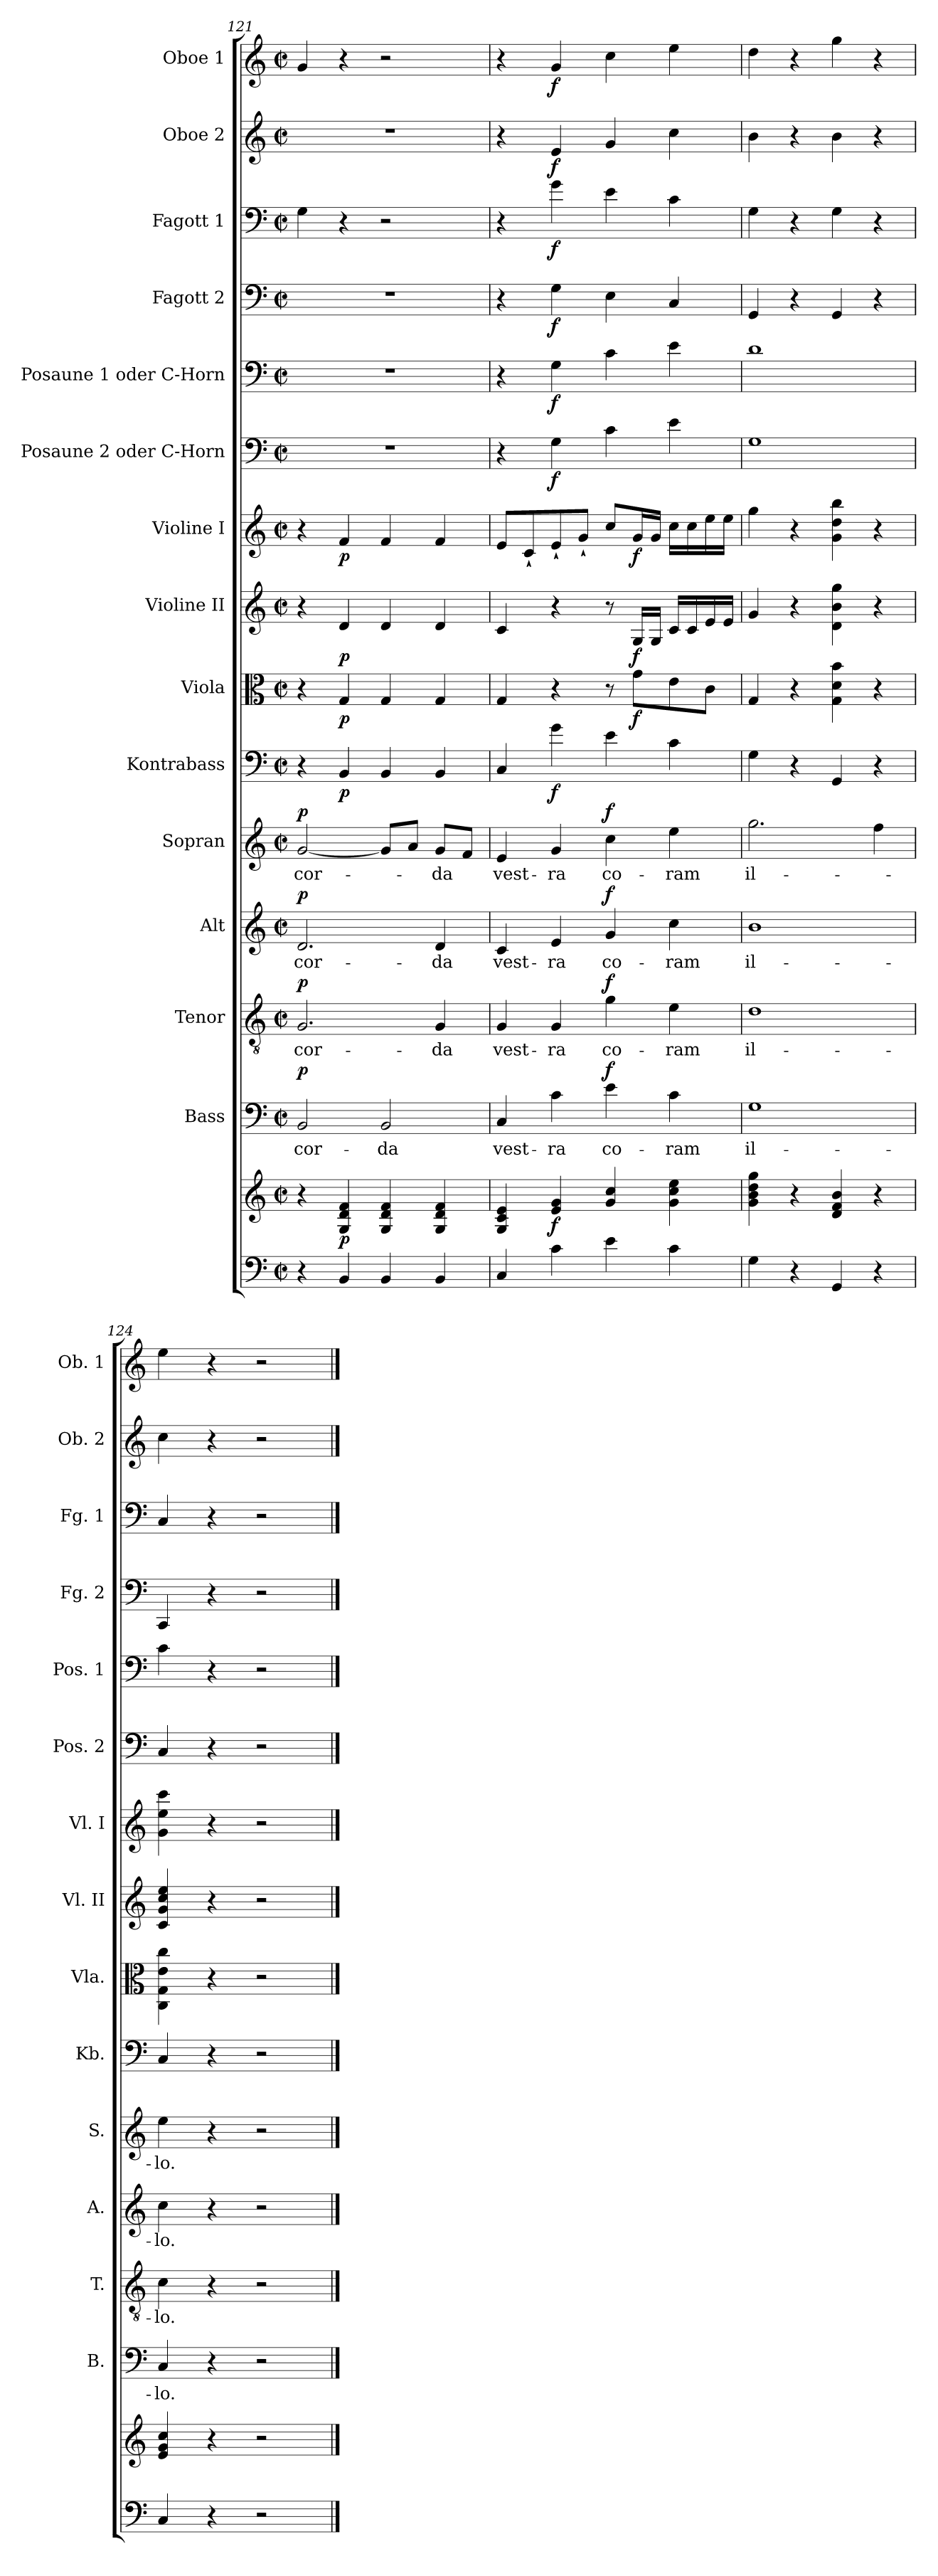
**kern	**kern	**dynam	**kern	**text	**dynam	**kern	**text	**dynam	**kern	**text	**dynam	**kern	**text	**dynam	**kern	**dynam	**kern	**dynam	**kern	**dynam	**kern	**dynam	**kern	**dynam	**kern	**dynam	**kern	**dynam	**kern	**dynam	**kern	**dynam	**kern	**dynam
*part15	*part15	*part15	*part14	*part14	*part14	*part13	*part13	*part13	*part12	*part12	*part12	*part11	*part11	*part11	*part10	*part10	*part9	*part9	*part8	*part8	*part7	*part7	*part6	*part6	*part5	*part5	*part4	*part4	*part3	*part3	*part2	*part2	*part1	*part1
*staff16	*staff15	*staff15/16	*staff14	*staff14	*staff14	*staff13	*staff13	*staff13	*staff12	*staff12	*staff12	*staff11	*staff11	*staff11	*staff10	*staff10	*staff9	*staff9	*staff8	*staff8	*staff7	*staff7	*staff6	*staff6	*staff5	*staff5	*staff4	*staff4	*staff3	*staff3	*staff2	*staff2	*staff1	*staff1
*	*	*	*I"Bass	*	*	*I"Tenor	*	*	*I"Alt	*	*	*I"Sopran	*	*	*I"Kontrabass	*	*I"Viola	*	*I"Violine II	*	*I"Violine I	*	*I"Posaune 2 oder C-Horn	*	*I"Posaune 1 oder C-Horn	*	*I"Fagott 2	*	*I"Fagott 1	*	*I"Oboe 2	*	*I"Oboe 1	*
*	*	*	*I'B.	*	*	*I'T.	*	*	*I'A.	*	*	*I'S.	*	*	*I'Kb.	*	*I'Vla.	*	*I'Vl. II	*	*I'Vl. I	*	*I'Pos. 2	*	*I'Pos. 1	*	*I'Fg. 2	*	*I'Fg. 1	*	*I'Ob. 2	*	*I'Ob. 1	*
*clefF4	*clefG2	*	*clefF4	*	*	*clefGv2	*	*	*clefG2	*	*	*clefG2	*	*	*clefF4	*	*clefC3	*	*clefG2	*	*clefG2	*	*clefF4	*	*clefF4	*	*clefF4	*	*clefF4	*	*clefG2	*	*clefG2	*
*	*	*	*	*	*	*	*	*	*	*	*	*	*	*	*ITrd7c12	*	*	*	*	*	*	*	*	*	*	*	*	*	*	*	*	*	*	*
*k[]	*k[]	*	*k[]	*	*	*k[]	*	*	*k[]	*	*	*k[]	*	*	*k[]	*	*k[]	*	*k[]	*	*k[]	*	*k[]	*	*k[]	*	*k[]	*	*k[]	*	*k[]	*	*k[]	*
*C:	*C:	*	*C:	*	*	*C:	*	*	*C:	*	*	*C:	*	*	*C:	*	*C:	*	*C:	*	*C:	*	*C:	*	*C:	*	*C:	*	*C:	*	*C:	*	*C:	*
*M2/2	*M2/2	*	*M2/2	*	*	*M2/2	*	*	*M2/2	*	*	*M2/2	*	*	*M2/2	*	*M2/2	*	*M2/2	*	*M2/2	*	*M2/2	*	*M2/2	*	*M2/2	*	*M2/2	*	*M2/2	*	*M2/2	*
*met(c|)	*met(c|)	*	*met(c|)	*	*	*met(c|)	*	*	*met(c|)	*	*	*met(c|)	*	*	*met(c|)	*	*met(c|)	*	*met(c|)	*	*met(c|)	*	*met(c|)	*	*met(c|)	*	*met(c|)	*	*met(c|)	*	*met(c|)	*	*met(c|)	*
=121	=121	=121	=121	=121	=121	=121	=121	=121	=121	=121	=121	=121	=121	=121	=121	=121	=121	=121	=121	=121	=121	=121	=121	=121	=121	=121	=121	=121	=121	=121	=121	=121	=121	=121
!	!	!	!	!LO:LY:b	!LO:DY:a	!	!LO:LY:b	!LO:DY:a	!	!LO:LY:b	!LO:DY:a	!	!LO:LY:b	!LO:DY:a	!	!	!	!	!	!	!	!	!	!	!	!	!	!	!	!	!	!	!	!
4r	4r	.	2BB/	cor-	p	2.G/	cor-	p	2.d/	cor-	p	[2g/	cor-	p	4r	.	4r	.	4r	.	4r	.	1r	.	1r	.	1r	.	4G\	.	1r	.	4g/	.
!	!	!LO:DY:b	!	!	!	!	!	!	!	!	!	!	!	!	!	!LO:DY:b	!	!LO:DY:b	!	!LO:DY:b	!	!LO:DY:b	!	!	!	!	!	!	!	!	!	!	!	!
4BB/	4G/ 4d/ 4f/	p	.	.	.	.	.	.	.	.	.	.	.	.	4BBB/	p	4G/	p	4d/	p	4f/	p	.	.	.	.	.	.	4r	.	.	.	4r	.
!	!	!	!	!LO:LY:b	!	!	!	!	!	!	!	!	!	!	!	!	!	!	!	!	!	!	!	!	!	!	!	!	!	!	!	!	!	!
4BB/	4G/ 4d/ 4f/	.	2BB/	-da	.	.	.	.	.	.	.	8g/L]	.	.	4BBB/	.	4G/	.	4d/	.	4f/	.	.	.	.	.	.	.	2r	.	.	.	2r	.
.	.	.	.	.	.	.	.	.	.	.	.	8a/J	.	.	.	.	.	.	.	.	.	.	.	.	.	.	.	.	.	.	.	.	.	.
!	!	!	!	!	!	!	!LO:LY:b	!	!	!LO:LY:b	!	!	!LO:LY:b	!	!	!	!	!	!	!	!	!	!	!	!	!	!	!	!	!	!	!	!	!
4BB/	4G/ 4d/ 4f/	.	.	.	.	4G/	-da	.	4d/	-da	.	8g/L	-da	.	4BBB/	.	4G/	.	4d/	.	4f/	.	.	.	.	.	.	.	.	.	.	.	.	.
.	.	.	.	.	.	.	.	.	.	.	.	8f/J	.	.	.	.	.	.	.	.	.	.	.	.	.	.	.	.	.	.	.	.	.	.
=122	=122	=122	=122	=122	=122	=122	=122	=122	=122	=122	=122	=122	=122	=122	=122	=122	=122	=122	=122	=122	=122	=122	=122	=122	=122	=122	=122	=122	=122	=122	=122	=122	=122	=122
!	!	!	!	!LO:LY:b	!	!	!LO:LY:b	!	!	!LO:LY:b	!	!	!LO:LY:b	!	!	!	!	!	!	!	!	!	!	!	!	!	!	!	!	!	!	!	!	!
4C/	4G/ 4c/ 4e/	.	4C/	vest-	.	4G/	vest-	.	4c/	vest-	.	4e/	vest-	.	4CC/	.	4G/	.	4c/	.	8e/L	.	4r	.	4r	.	4r	.	4r	.	4r	.	4r	.
.	.	.	.	.	.	.	.	.	.	.	.	.	.	.	.	.	.	.	.	.	8c`</	.	.	.	.	.	.	.	.	.	.	.	.	.
!	!	!LO:DY:b	!	!LO:LY:b	!	!	!LO:LY:b	!	!	!LO:LY:b	!	!	!LO:LY:b	!	!	!LO:DY:b	!	!	!	!	!	!	!	!LO:DY:b	!	!LO:DY:b	!	!LO:DY:b	!	!LO:DY:b	!	!LO:DY:b	!	!LO:DY:b
4c\	4e/ 4g/	f	4c\	-ra	.	4G/	-ra	.	4e/	-ra	.	4g/	-ra	.	4G\	f	4r	.	4r	.	8e`</	.	4G\	f	4G\	f	4G\	f	4g\	f	4e/	f	4g/	f
.	.	.	.	.	.	.	.	.	.	.	.	.	.	.	.	.	.	.	.	.	8g`</J	.	.	.	.	.	.	.	.	.	.	.	.	.
!	!	!	!	!LO:LY:b	!LO:DY:a	!	!LO:LY:b	!LO:DY:a	!	!LO:LY:b	!LO:DY:a	!	!LO:LY:b	!LO:DY:a	!	!	!	!	!	!	!	!	!	!	!	!	!	!	!	!	!	!	!	!
4e\	4g/ 4cc/	.	4e\	co-	f	4g\	co-	f	4g/	co-	f	4cc\	co-	f	4E\	.	8r	.	8r	.	8cc/L	.	4c\	.	4c\	.	4E\	.	4e\	.	4g/	.	4cc\	.
!	!	!	!	!	!	!	!	!	!	!	!	!	!	!	!	!	!	!LO:DY:b	!	!LO:DY:b	!	!LO:DY:b	!	!	!	!	!	!	!	!	!	!	!	!
.	.	.	.	.	.	.	.	.	.	.	.	.	.	.	.	.	8g\L	f	16G/LL	f	16g/L	f	.	.	.	.	.	.	.	.	.	.	.	.
.	.	.	.	.	.	.	.	.	.	.	.	.	.	.	.	.	.	.	16G/JJ	.	16g/JJ	.	.	.	.	.	.	.	.	.	.	.	.	.
!	!	!	!	!LO:LY:b	!	!	!LO:LY:b	!	!	!LO:LY:b	!	!	!LO:LY:b	!	!	!	!	!	!	!	!	!	!	!	!	!	!	!	!	!	!	!	!	!
4c\	4g\ 4cc\ 4ee\	.	4c\	-ram	.	4e\	-ram	.	4cc\	-ram	.	4ee\	-ram	.	4C\	.	8e\	.	16c/LL	.	16cc\LL	.	4e\	.	4e\	.	4C/	.	4c\	.	4cc\	.	4ee\	.
.	.	.	.	.	.	.	.	.	.	.	.	.	.	.	.	.	.	.	16c/	.	16cc\	.	.	.	.	.	.	.	.	.	.	.	.	.
.	.	.	.	.	.	.	.	.	.	.	.	.	.	.	.	.	8c\J	.	16e/	.	16ee\	.	.	.	.	.	.	.	.	.	.	.	.	.
.	.	.	.	.	.	.	.	.	.	.	.	.	.	.	.	.	.	.	16e/JJ	.	16ee\JJ	.	.	.	.	.	.	.	.	.	.	.	.	.
!!LO:PB:g=z
=123	=123	=123	=123	=123	=123	=123	=123	=123	=123	=123	=123	=123	=123	=123	=123	=123	=123	=123	=123	=123	=123	=123	=123	=123	=123	=123	=123	=123	=123	=123	=123	=123	=123	=123
!	!	!	!	!LO:LY:b	!	!	!LO:LY:b	!	!	!LO:LY:b	!	!	!LO:LY:b	!	!	!	!	!	!	!	!	!	!	!	!	!	!	!	!	!	!	!	!	!
4G\	4g\ 4b\ 4dd\ 4gg\	.	1G	il-	.	1d	il-	.	1b	il-	.	2.gg\	il-	.	4GG\	.	4G/	.	4g/	.	4gg\	.	1G	.	1d	.	4GG/	.	4G\	.	4b\	.	4dd\	.
4r	4r	.	.	.	.	.	.	.	.	.	.	.	.	.	4r	.	4r	.	4r	.	4r	.	.	.	.	.	4r	.	4r	.	4r	.	4r	.
4GG/	4d/ 4f/ 4b/	.	.	.	.	.	.	.	.	.	.	.	.	.	4GGG/	.	4G\ 4d\ 4b\	.	4d\ 4b\ 4gg\	.	4g\ 4dd\ 4bb\	.	.	.	.	.	4GG/	.	4G\	.	4b\	.	4gg\	.
4r	4r	.	.	.	.	.	.	.	.	.	.	4ff\	.	.	4r	.	4r	.	4r	.	4r	.	.	.	.	.	4r	.	4r	.	4r	.	4r	.
=124	=124	=124	=124	=124	=124	=124	=124	=124	=124	=124	=124	=124	=124	=124	=124	=124	=124	=124	=124	=124	=124	=124	=124	=124	=124	=124	=124	=124	=124	=124	=124	=124	=124	=124
!	!	!	!	!LO:LY:b	!	!	!LO:LY:b	!	!	!LO:LY:b	!	!	!LO:LY:b	!	!	!	!	!	!	!	!	!	!	!	!	!	!	!	!	!	!	!	!	!
4C/	4e/ 4g/ 4cc/	.	4C/	-lo.	.	4c\	-lo.	.	4cc\	-lo.	.	4ee\	-lo.	.	4CC/	.	4C\ 4G\ 4e\ 4cc\	.	4c/ 4g/ 4cc/ 4ee/	.	4g\ 4ee\ 4ccc\	.	4C/	.	4c\	.	4CC/	.	4C/	.	4cc\	.	4ee\	.
4r	4r	.	4r	.	.	4r	.	.	4r	.	.	4r	.	.	4r	.	4r	.	4r	.	4r	.	4r	.	4r	.	4r	.	4r	.	4r	.	4r	.
2r	2r	.	2r	.	.	2r	.	.	2r	.	.	2r	.	.	2r	.	2r	.	2r	.	2r	.	2r	.	2r	.	2r	.	2r	.	2r	.	2r	.
==	==	==	==	==	==	==	==	==	==	==	==	==	==	==	==	==	==	==	==	==	==	==	==	==	==	==	==	==	==	==	==	==	==	==
*-	*-	*-	*-	*-	*-	*-	*-	*-	*-	*-	*-	*-	*-	*-	*-	*-	*-	*-	*-	*-	*-	*-	*-	*-	*-	*-	*-	*-	*-	*-	*-	*-	*-	*-
